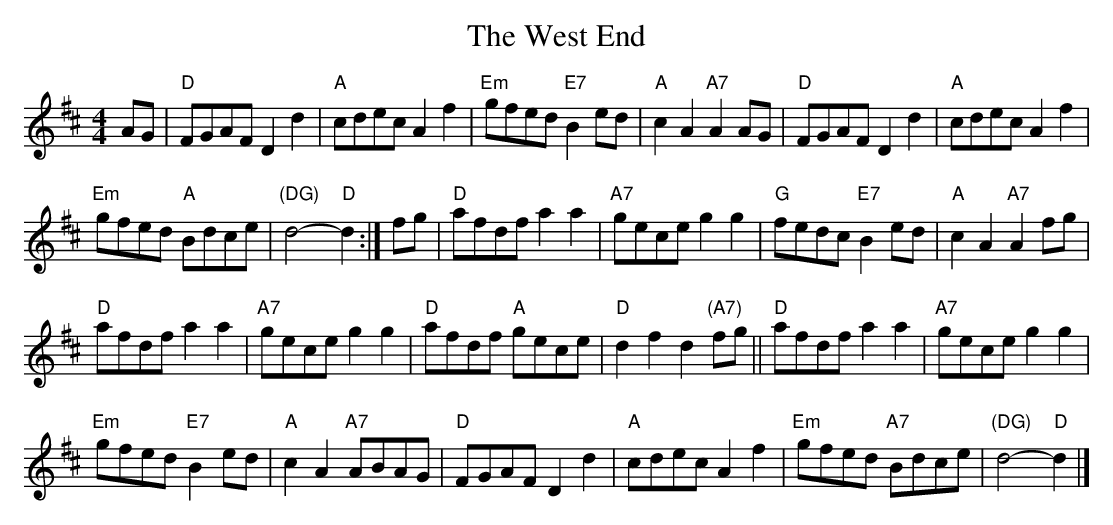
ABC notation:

X:1
T:The West End
M:4/4
L:1/8
K:D
AG | "D"FGAF D2 d2  | "A"cdec A2 f2 | "Em"gfed "E7"B2 ed | "A"c2 A2 "A7"A2 AG |\
 "D"FGAF D2 d2  | "A"cdec A2 f2 |
 "Em"gfed "A"Bdce | "(DG)"d4- "D"d2 :|\
fg | "D"afdf a2 a2  | "A7"gece g2 g2  | "G"fedc "E7"B2 ed | "A"c2 A2 "A7"A2 fg |
 "D"afdf a2 a2  | "A7"gece g2 g2  | "D"afdf "A"gece | "D"d2 f2 d2 "(A7)"fg ||\
 "D"afdf a2 a2  | "A7"gece g2 g2  |
 "Em"gfed "E7"B2 ed | "A"c2 A2 "A7"ABAG |\
 "D"FGAF D2 d2  | "A"cdec A2 f2 | "Em"gfed "A7"Bdce | "(DG)"d4- "D"d2 |]
